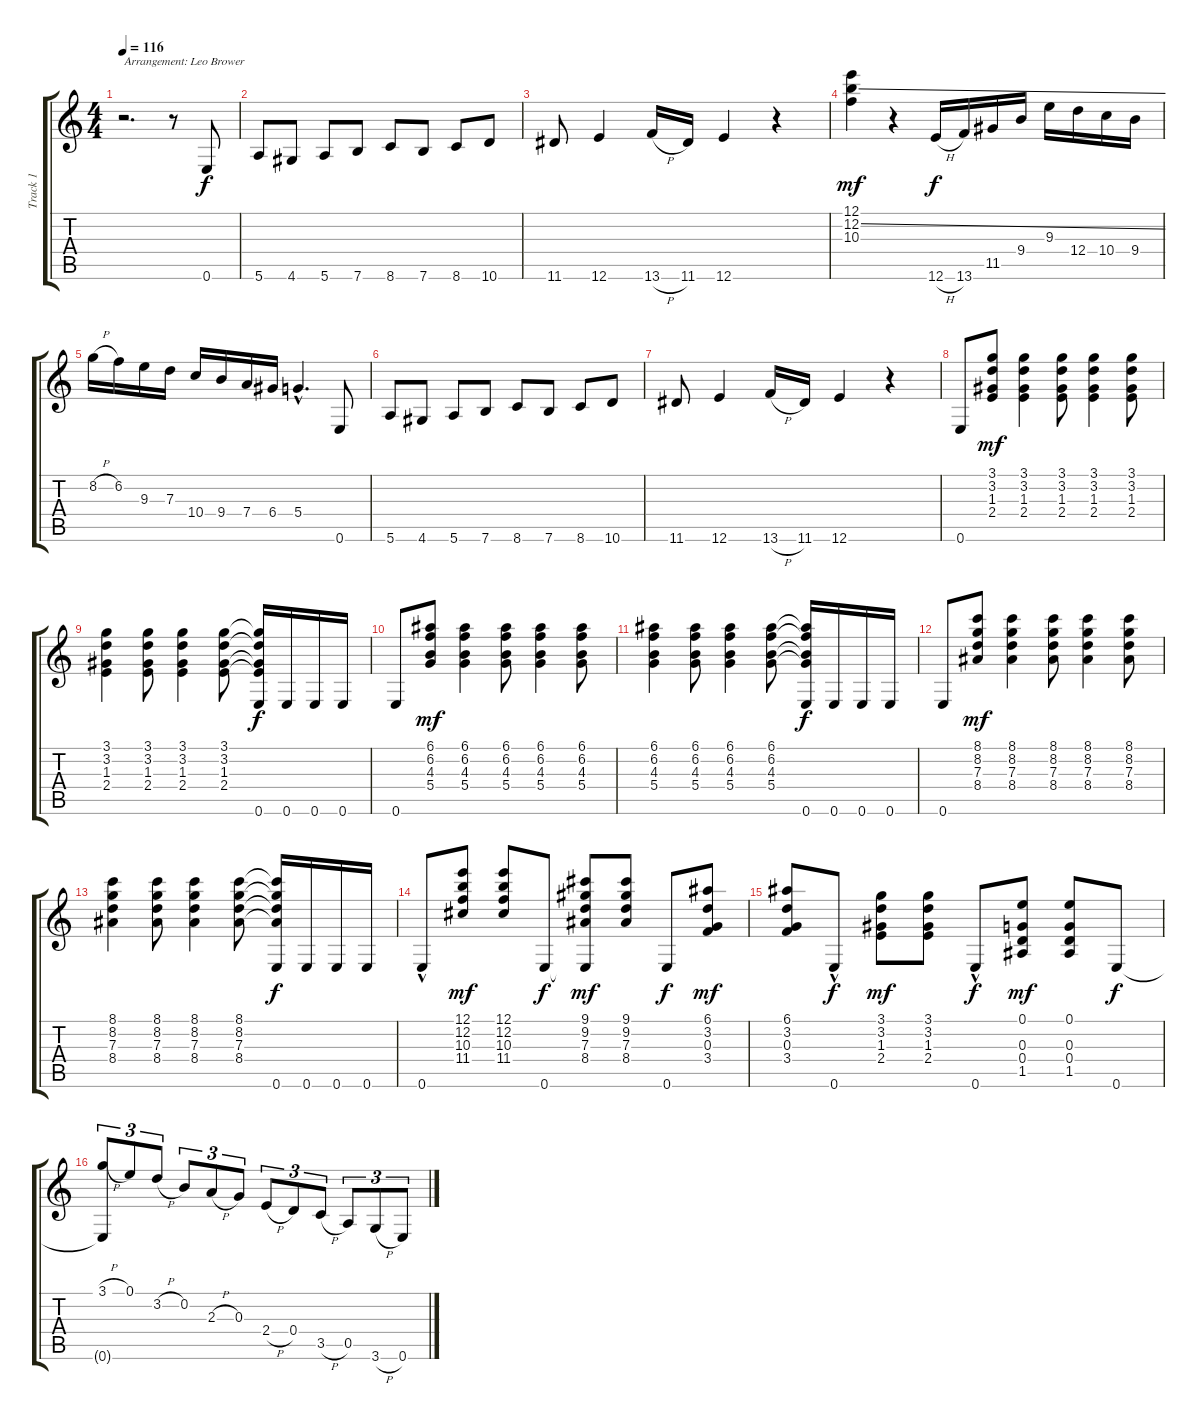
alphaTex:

\track ("Track 1" "Track 1") {instrument acousticguitarnylon}
\staff {score tabs}
\tuning (E4 B3 G3 D3 A2 E2) {hide}
\ts (4 4)
\tempo 116
\clef g2
\ks c
r.2{d txt "Arrangement: Leo Brower" dy f instrument acousticguitarnylon} r.8 0.6.8 |
5.6.8 4.6.8 5.6.8 7.6.8 8.6.8 7.6.8 8.6.8 10.6.8 |
11.6.8 12.6.4 13.6{h}.16 11.6.16 12.6.4 r.4 |
(12.1 12.2{ss} 10.3).4{dy mf} r.4 12.6{h}.16{dy f} 13.6.16 11.5.16 9.4.16 9.3.16 12.4.16 10.4.16 9.4.16 |
8.2{h}.16 6.2.16 9.3.16 7.3.16 10.4.16 9.4.16 7.4.16 6.4.16 5.4{hac}.4{d} 0.6.8 |
5.6.8 4.6.8 5.6.8 7.6.8 8.6.8 7.6.8 8.6.8 10.6.8 |
11.6.8 12.6.4 13.6{h}.16 11.6.16 12.6.4 r.4 |
0.6.8 (3.1 3.2 1.3 2.4).8{dy mf} (3.1 3.2 1.3 2.4).4 (3.1 3.2 1.3 2.4).8 (3.1 3.2 1.3 2.4).4 (3.1 3.2 1.3 2.4).8 |
(3.1 3.2 1.3 2.4).4 (3.1 3.2 1.3 2.4).8 (3.1 3.2 1.3 2.4).4 (3.1 3.2 1.3 2.4).8 (3.1{t} 3.2{t} 1.3{t} 2.4{t} 0.6).16{dy f} 0.6.16 0.6.16 0.6.16 |
0.6.8 (6.1 6.2 4.3 5.4).8{dy mf} (6.1 6.2 4.3 5.4).4 (6.1 6.2 4.3 5.4).8 (6.1 6.2 4.3 5.4).4 (6.1 6.2 4.3 5.4).8 |
(6.1 6.2 4.3 5.4).4 (6.1 6.2 4.3 5.4).8 (6.1 6.2 4.3 5.4).4 (6.1 6.2 4.3 5.4).8 (6.1{t} 6.2{t} 4.3{t} 5.4{t} 0.6).16{dy f} 0.6.16 0.6.16 0.6.16 |
0.6.8 (8.1 8.2 7.3 8.4).8{dy mf} (8.1 8.2 7.3 8.4).4 (8.1 8.2 7.3 8.4).8 (8.1 8.2 7.3 8.4).4 (8.1 8.2 7.3 8.4).8 |
(8.1 8.2 7.3 8.4).4 (8.1 8.2 7.3 8.4).8 (8.1 8.2 7.3 8.4).4 (8.1 8.2 7.3 8.4).8 (8.1{t} 8.2{t} 7.3{t} 8.4{t} 0.6).16{dy f} 0.6.16 0.6.16 0.6.16 |
0.6{hac}.8 (12.1 12.2 10.3 11.4).8{dy mf} (12.1 12.2 10.3 11.4).8 0.6.8{dy f} (9.1 9.2 7.3 8.4 0.6{t}).8{dy mf} (9.1 9.2 7.3 8.4).8 0.6.8{dy f} (6.1 3.2 0.3 3.4).8{dy mf} |
(6.1 3.2 0.3 3.4).8 0.6{hac}.8{dy f} (3.1 3.2 1.3 2.4).8{dy mf} (3.1 3.2 1.3 2.4).8 0.6{hac}.8{dy f} (0.1 0.3 0.4 1.5).8{dy mf} (0.1 0.3 0.4 1.5).8 0.6.8{dy f} |
(3.1{h} 0.6{t}).8{tu (3 2)} 0.1.8{tu (3 2)} 3.2{h}.8{tu (3 2)} 0.2.8{tu (3 2)} 2.3{h}.8{tu (3 2)} 0.3.8{tu (3 2)} 2.4{h}.8{tu (3 2)} 0.4.8{tu (3 2)} 3.5{h}.8{tu (3 2)} 0.5.8{tu (3 2)} 3.6{h}.8{tu (3 2)} 0.6.8{tu (3 2)}
